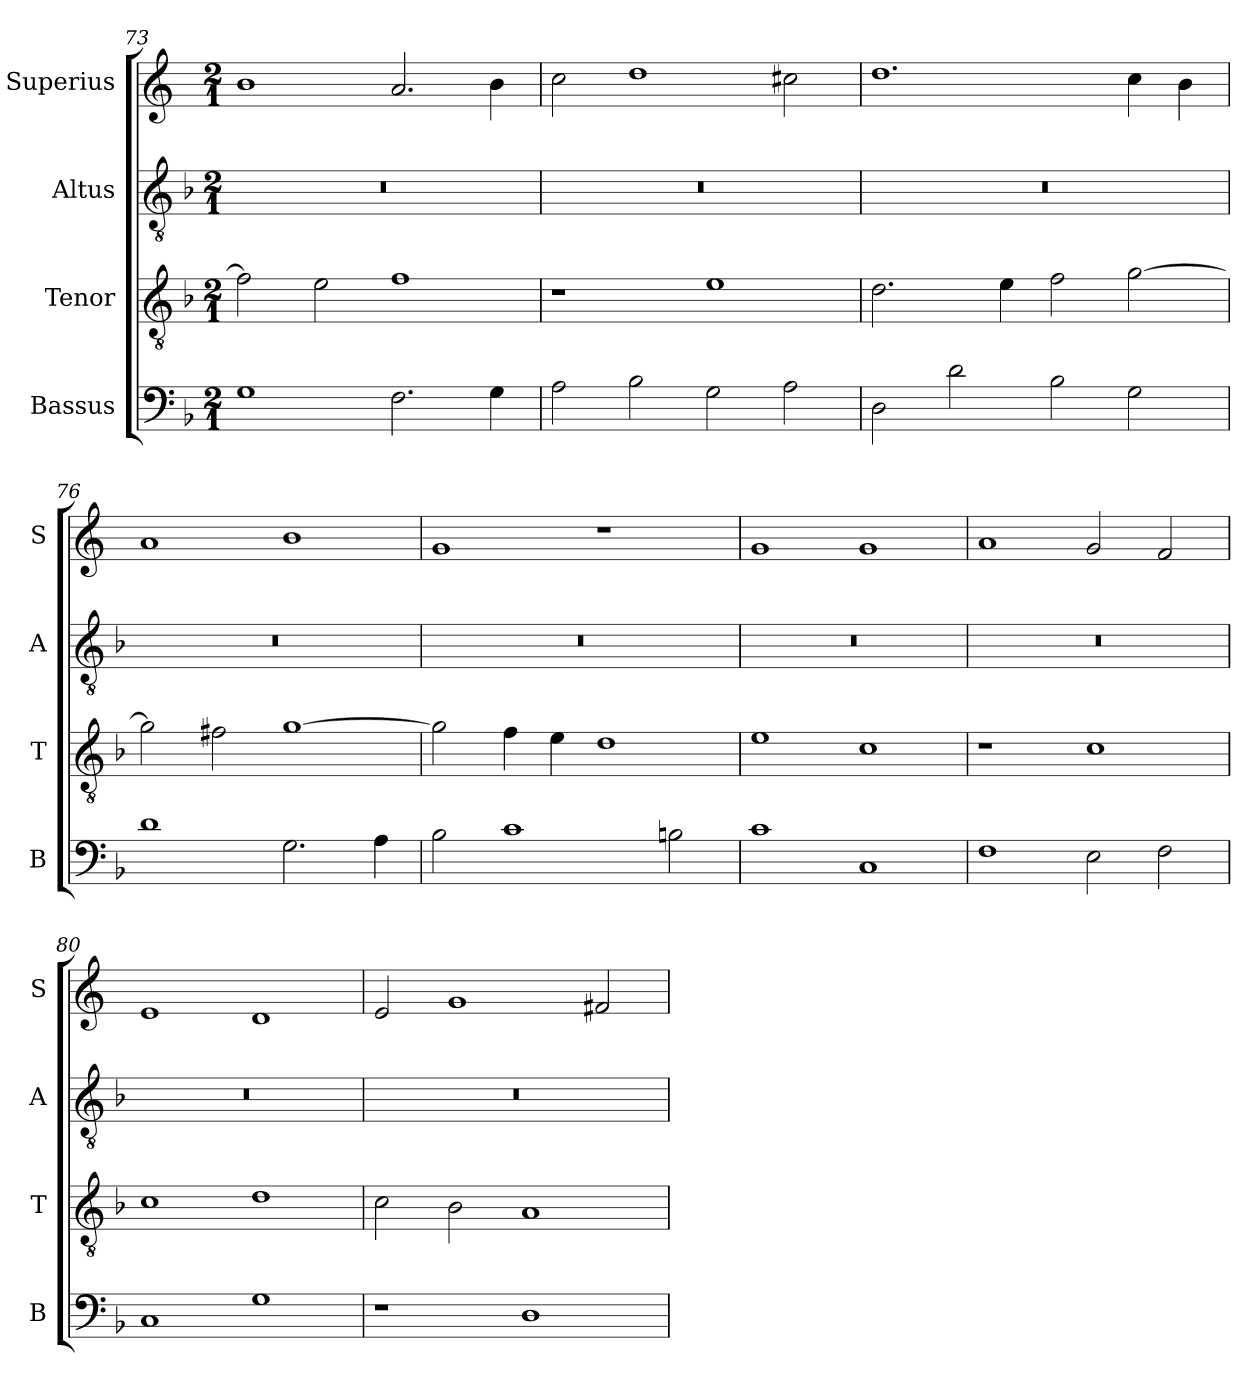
**kern	**kern	**kern	**kern
*part4	*part3	*part2	*part1
*staff4	*staff3	*staff2	*staff1
*I"Bassus	*I"Tenor	*I"Altus	*I"Superius
*I'B	*I'T	*I'A	*I'S
*clefF4	*clefGv2	*clefGv2	*clefG2
*k[b-]	*k[b-]	*k[b-]	*k[]
*M2/1	*M2/1	*M2/1	*M2/1
=73	=73	=73	=73
1G	2f\]	0r	1b
.	2e\	.	.
2.F\	1f	.	2.a/
4G\	.	.	4b\
=74	=74	=74	=74
2A\	1r	0r	2cc\
2B-\	.	.	1dd
2G\	1e	.	.
2A\	.	.	2cc#X\
=75	=75	=75	=75
2D\	2.d\	0r	1.dd
2d\	.	.	.
.	4e\	.	.
2B-\	2f\	.	.
2G\	[2g\	.	4cc\
.	.	.	4b\
=76	=76	=76	=76
1d	2g\]	0r	1a
.	2f#X\	.	.
2.G\	[1g	.	1b
4A\	.	.	.
=77	=77	=77	=77
2B-\	2g\]	0r	1g
1c	4f\	.	.
.	4e\	.	.
.	1d	.	1r
2Bn\	.	.	.
=78	=78	=78	=78
1c	1e	0r	1g
1C	1c	.	1g
=79	=79	=79	=79
1F	1r	0r	1a
2E\	1c	.	2g/
2F\	.	.	2f/
=80	=80	=80	=80
1C	1c	0r	1e
1G	1d	.	1d
=81	=81	=81	=81
1r	2c\	0r	2e/
.	2B-\	.	1g
1D	1A	.	.
.	.	.	2f#X/
=	=	=	=
*-	*-	*-	*-
